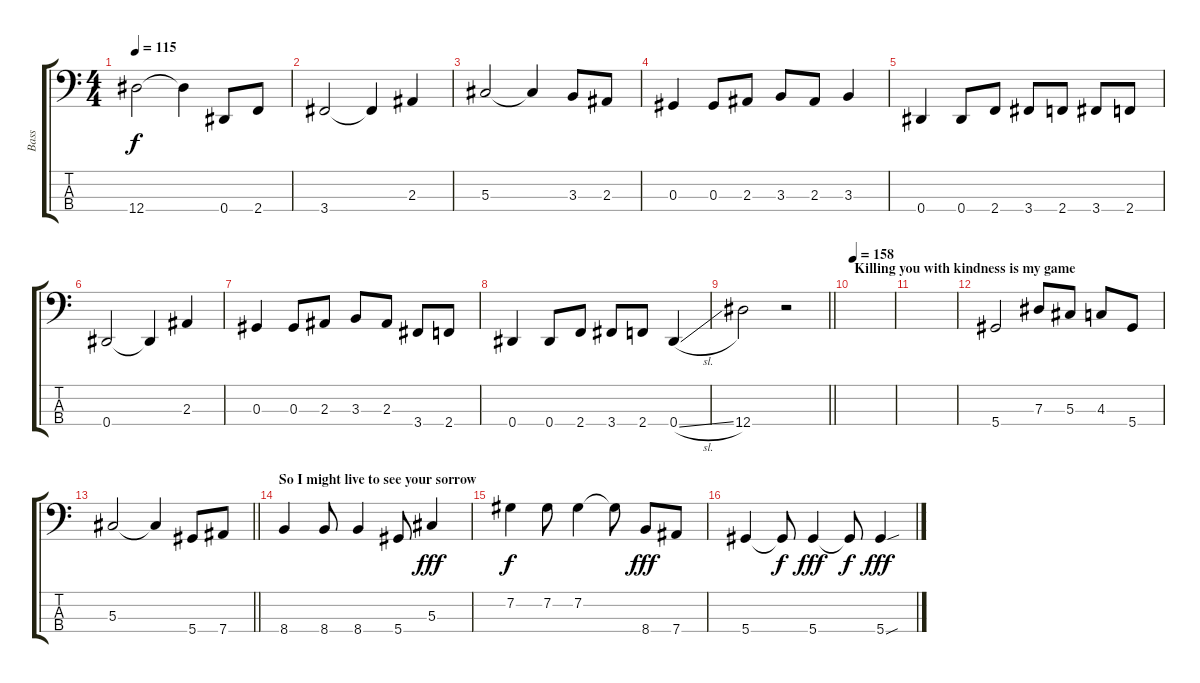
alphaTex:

\track ("Bass" "Bass") {instrument electricbassfinger}
\staff {score tabs}
\tuning (Gb2 Db2 Ab1 Eb1) {hide}
\ts (4 4)
\tempo 115
\clef f4
\ks c
12.4.2{dy f} 12.4{t}.4 0.4.8 2.4.8 |
3.4.2 3.4{t}.4 2.3.4 |
5.3.2 5.3{t}.4 3.3.8 2.3.8 |
0.3.4 0.3.8 2.3.8 3.3.8 2.3.8 3.3.4 |
0.4.4 0.4.8 2.4.8 3.4.8 2.4.8 3.4.8 2.4.8 |
0.4.2 0.4{t}.4 2.3.4 |
0.3.4 0.3.8 2.3.8 3.3.8 2.3.8 3.4.8 2.4.8 |
0.4.4 0.4.8 2.4.8 3.4.8 2.4.8 0.4{sl}.4 |
\barLineRight lightlight
12.4.2 r.2 |
\section ("" "Killing you with kindness is my game")
\tempo 160
\tempo 158
|
|
5.4.2 7.3.8 5.3.8 4.3.8 5.4.8 |
\barLineRight lightlight
5.3.2 5.3{t}.4 5.4.8 7.4.8 |
\section ("" "So I might live to see your sorrow")
8.4.4 8.4.8 8.4.4 5.4.8 5.3.4{dy fff} |
7.2.4{dy f} 7.2.8 7.2.4 7.2{t}.8 8.4.8{dy fff} 7.4.8 |
5.4.4 5.4{t}.8{dy f} 5.4.4{dy fff} 5.4{t}.8{dy f} 5.4{sou}.4{dy fff}
